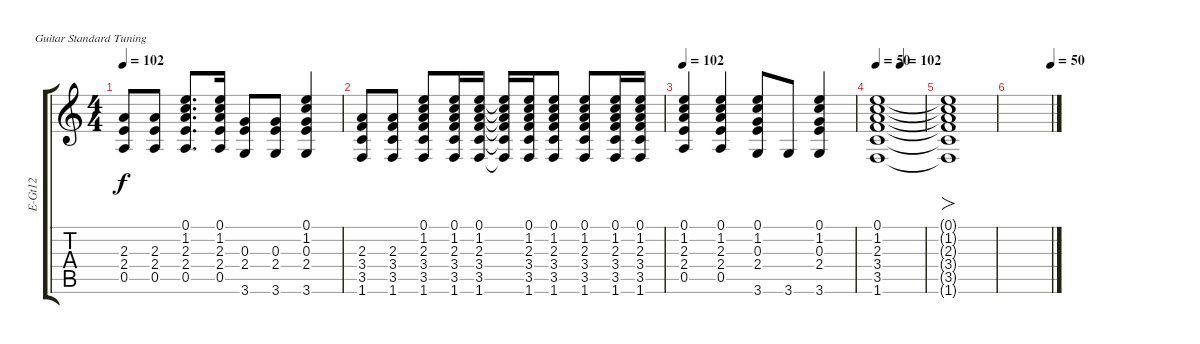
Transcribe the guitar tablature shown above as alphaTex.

\defaultSystemsLayout 4
\bracketExtendMode groupsimilarinstruments
\otherSystemsTrackNameOrientation horizontal
\track ("12 Str. Elec (Page)" "E-Gt12") {mute instrument electricguitarclean}
\staff {score tabs}
\tuning (E4 B3 G3 D3 A2 E2)
\ts (4 4)
\tempo 102
\clef g2
\ks c
(2.3 2.4 0.5).8{dy f beam Up} (2.3 2.4 0.5).8{beam Up} (0.1 1.2 2.3 2.4 0.5).8{d beam Up} (0.1 1.2 2.3 2.4 0.5).16{beam Up} (0.3 2.4 3.6).8{beam Up} (0.3 2.4 3.6).8{beam Up} (0.1 1.2 0.3 2.4 3.6).4{beam Up} |
(2.3 3.4 3.5 1.6).8{beam Up} (2.3 3.4 3.5 1.6).8{beam Up} (0.1 1.2 2.3 3.4 3.5 1.6).8{beam Up} (0.1 1.2 2.3 3.4 3.5 1.6).16{beam Up} (0.1 1.2 2.3 3.4 3.5 1.6).16{beam Up} (0.1{t} 1.2{t} 2.3{t} 3.4{t} 3.5{t} 1.6{t}).16{beam Up} (0.1 1.2 2.3 3.4 3.5 1.6).16{beam Up} (0.1 1.2 2.3 3.4 3.5 1.6).8{beam Up} (0.1 1.2 2.3 3.4 3.5 1.6).8{beam Up} (0.1 1.2 2.3 3.4 3.5 1.6).16{beam Up} (0.1 1.2 2.3 3.4 3.5 1.6).16{beam Up} |
\tempo 102
(0.1 1.2 2.3 2.4 0.5).4{beam Up} (0.1 1.2 2.3 2.4 0.5).4{beam Up} (0.1 1.2 0.3 2.4 3.6).8{beam Up} 3.6.8{beam Up} (0.1 1.2 0.3 2.4 3.6).4{beam Up} |
\tempo 50
\tempo (102 0.5)
(0.1 1.2 2.3 3.4 3.5 1.6).1{beam Up} |
(0.1{t} 1.2{t} 2.3{t} 3.4{t} 3.5{t} 1.6{t}).1{fo beam Up} |
\tempo (50 1)
